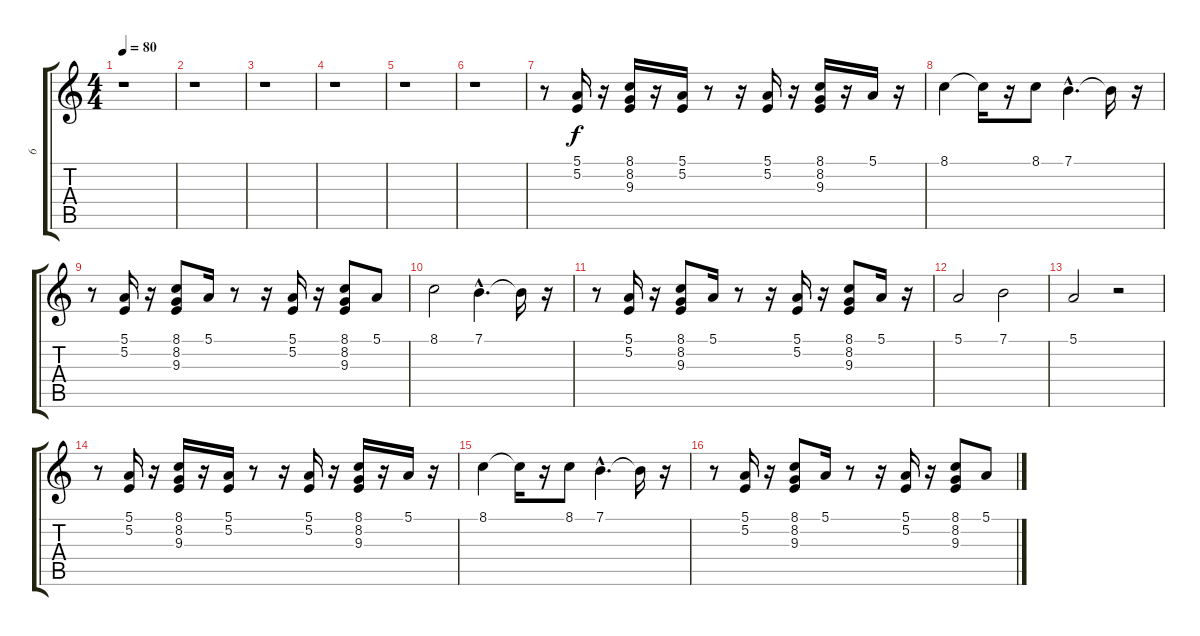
\track ("6" "6") {instrument voiceoohs}
\staff {score tabs}
\tuning (E4 B3 G3 D3 A2 E2) {hide}
\ts (4 4)
\tempo 80
\clef g2
\ks c
r.1{dy f} |
r.1 |
r.1 |
r.1 |
r.1 |
r.1 |
r.8 (5.1 5.2).16 r.16 (8.1 8.2 9.3).16 r.16 (5.1 5.2).16 r.8 r.16 (5.1 5.2).16 r.16 (8.1 8.2 9.3).16 r.16 5.1.16 r.16 |
8.1.4 8.1{t}.16 r.16 8.1.8 7.1{hac}.4{d} 7.1{t}.16 r.16 |
r.8 (5.1 5.2).16 r.16 (8.1 8.2 9.3).8 5.1.16 r.8 r.16 (5.1 5.2).16 r.16 (8.1 8.2 9.3).8 5.1.8 |
8.1.2 7.1{hac}.4{d} 7.1{t}.16 r.16 |
r.8 (5.1 5.2).16 r.16 (8.1 8.2 9.3).8 5.1.16 r.8 r.16 (5.1 5.2).16 r.16 (8.1 8.2 9.3).8 5.1.16 r.16 |
5.1.2 7.1.2 |
5.1.2 r.2 |
r.8 (5.1 5.2).16 r.16 (8.1 8.2 9.3).16 r.16 (5.1 5.2).16 r.8 r.16 (5.1 5.2).16 r.16 (8.1 8.2 9.3).16 r.16 5.1.16 r.16 |
8.1.4 8.1{t}.16 r.16 8.1.8 7.1{hac}.4{d} 7.1{t}.16 r.16 |
r.8 (5.1 5.2).16 r.16 (8.1 8.2 9.3).8 5.1.16 r.8 r.16 (5.1 5.2).16 r.16 (8.1 8.2 9.3).8 5.1.8
